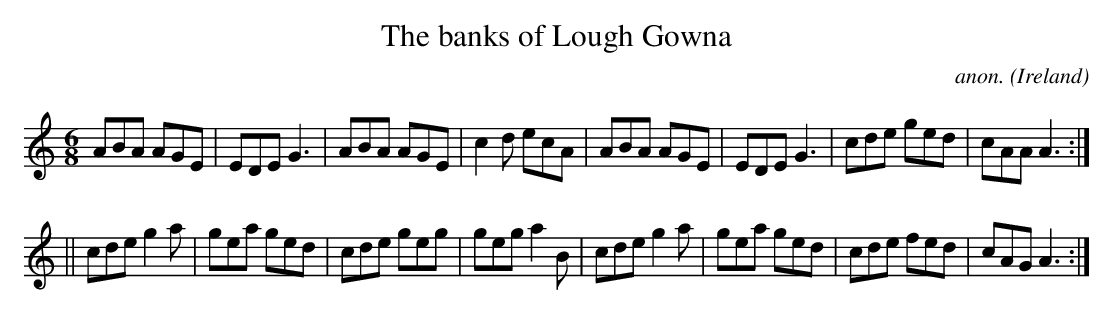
X:1
T:The banks of Lough Gowna
M:6/8
L:1/8
C:anon.
O:Ireland
K:Am
ABA AGE|EDE G3|ABA AGE|c2d ecA|ABA AGE|EDE G3|cde ged|cAA A3:|
||cde g2a|gea ged|cde geg| geg a2B|cde g2a|gea ged|cde fed|cAG A3:|
